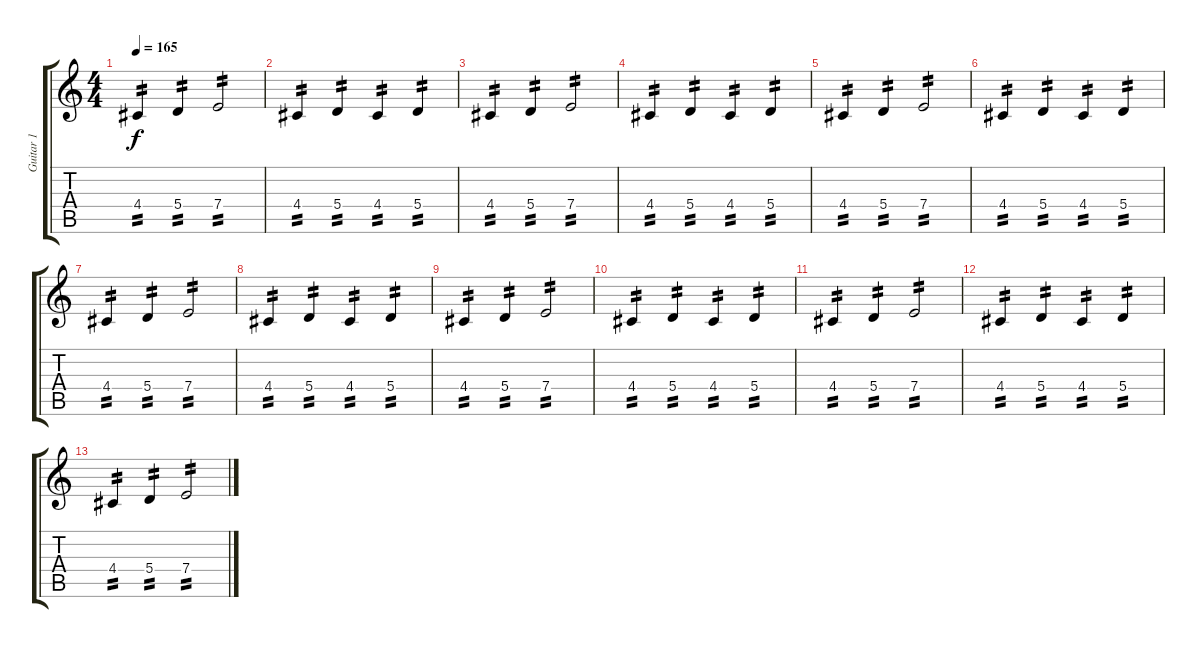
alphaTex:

\track ("Guitar 1" "Guitar 1") {instrument distortionguitar}
\staff {score tabs}
\tuning (B3 Gb3 D3 A2 E2 B1) {hide}
\ts (4 4)
\tempo 165
\clef g2
\ks aminor
4.4.4{tp 2 dy f} 5.4.4{tp 2} 7.4.2{tp 2} |
4.4.4{tp 2 volume 8} 5.4.4{tp 2} 4.4.4{tp 2} 5.4.4{tp 2} |
4.4.4{tp 2} 5.4.4{tp 2} 7.4.2{tp 2} |
4.4.4{tp 2} 5.4.4{tp 2} 4.4.4{tp 2} 5.4.4{tp 2} |
4.4.4{tp 2} 5.4.4{tp 2} 7.4.2{tp 2} |
4.4.4{tp 2 volume 4} 5.4.4{tp 2} 4.4.4{tp 2} 5.4.4{tp 2} |
4.4.4{tp 2} 5.4.4{tp 2} 7.4.2{tp 2} |
4.4.4{tp 2} 5.4.4{tp 2} 4.4.4{tp 2} 5.4.4{tp 2} |
4.4.4{tp 2} 5.4.4{tp 2} 7.4.2{tp 2} |
4.4.4{tp 2 volume 0} 5.4.4{tp 2} 4.4.4{tp 2} 5.4.4{tp 2} |
4.4.4{tp 2} 5.4.4{tp 2} 7.4.2{tp 2} |
4.4.4{tp 2} 5.4.4{tp 2} 4.4.4{tp 2} 5.4.4{tp 2} |
4.4.4{tp 2} 5.4.4{tp 2} 7.4.2{tp 2}
